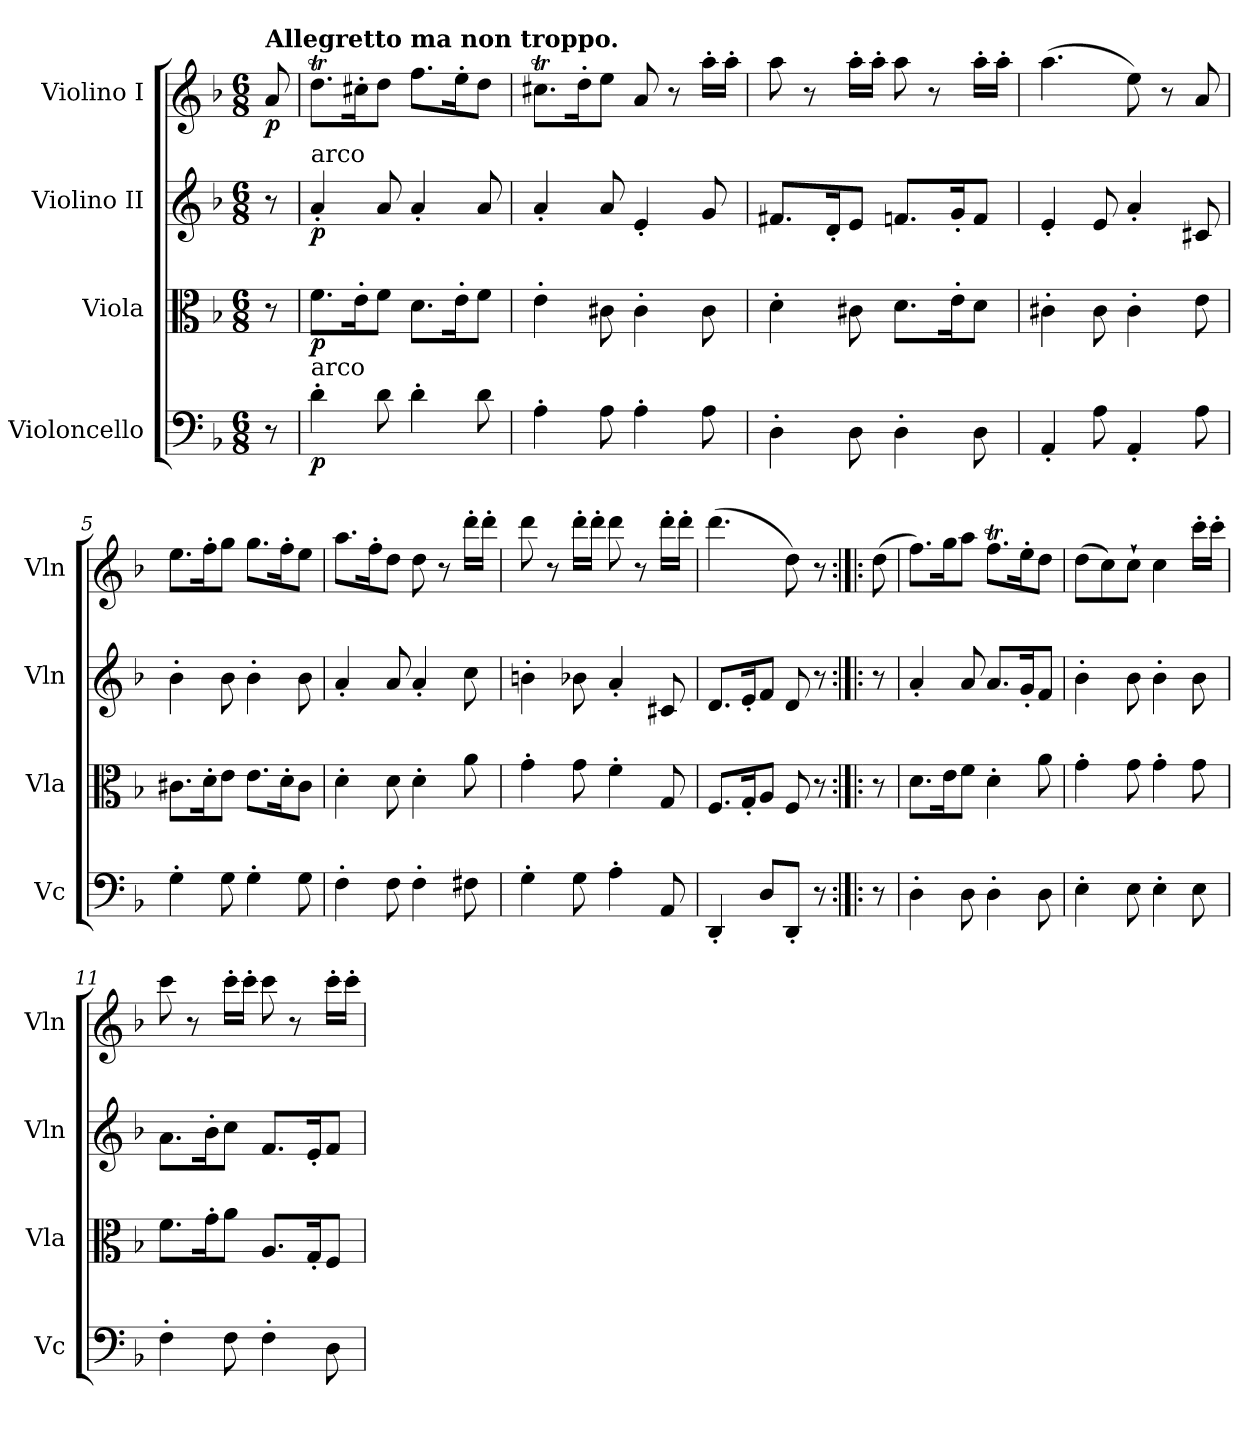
**kern	**dynam	**kern	**dynam	**kern	**dynam	**kern	**dynam
*part4	*part4	*part3	*part3	*part2	*part2	*part1	*part1
*staff4	*staff4	*staff3	*staff3	*staff2	*staff2	*staff1	*staff1
*I"Violoncello	*	*I"Viola	*	*I"Violino II	*	*I"Violino I	*
*I'Vc	*	*I'Vla	*	*I'Vln	*	*I'Vln	*
!!LO:LB:g=z
*clefF4	*	*clefC3	*	*clefG2	*	*clefG2	*
*k[b-]	*	*k[b-]	*	*k[b-]	*	*k[b-]	*
*M6/8	*	*M6/8	*	*M6/8	*	*M6/8	*
=	=	=	=	=	=	=	=
!	!	!	!	!	!	!LO:TX:a:B:t=Allegretto ma non troppo.	!
!	!	!	!	!	!	!	!LO:DY:b
8r	.	8r	.	8r	.	8a/	p
=1	=1	=1	=1	=1	=1	=1	=1
!	!	!	!	!LO:TX:a:t=arco	!	!	!
!LO:TX:a:t=arco	!	!	!	!	!	!	!
!	!LO:DY:b	!	!LO:DY:b	!	!LO:DY:b	!	!
4d'\	p	8.f\L	p	4a'/	p	8.ddT\L	.
.	.	16e'\K	.	.	.	16cc#X'\K	.
8d\	.	8f\J	.	8a/	.	8dd\J	.
4d'\	.	8.d\L	.	4a'/	.	8.ff\L	.
.	.	16e'\K	.	.	.	16ee'\K	.
8d\	.	8f\J	.	8a/	.	8dd\J	.
=2	=2	=2	=2	=2	=2	=2	=2
4A'\	.	4e'\	.	4a'/	.	8.cc#Xt\L	.
.	.	.	.	.	.	16dd'\K	.
8A\	.	8c#X\	.	8a/	.	8ee\J	.
4A'\	.	4c#'\	.	4e'/	.	8a/	.
.	.	.	.	.	.	8r	.
8A\	.	8c#\	.	8g/	.	16aa'\LL	.
.	.	.	.	.	.	16aa'\JJ	.
=3	=3	=3	=3	=3	=3	=3	=3
4D'\	.	4d'\	.	8.f#X/L	.	8aa\	.
.	.	.	.	.	.	8r	.
.	.	.	.	16d'/K	.	.	.
8D\	.	8c#X\	.	8e/J	.	16aa'\LL	.
.	.	.	.	.	.	16aa'\JJ	.
4D'\	.	8.d\L	.	8.fn/L	.	8aa\	.
.	.	.	.	.	.	8r	.
.	.	16e'\K	.	16g'/K	.	.	.
8D\	.	8d\J	.	8f/J	.	16aa'\LL	.
.	.	.	.	.	.	16aa'\JJ	.
=4	=4	=4	=4	=4	=4	=4	=4
4AA'/	.	4c#X'\	.	4e'/	.	(>4.aa\	.
8A\	.	8c#\	.	8e/	.	.	.
4AA'/	.	4c#'\	.	4a'/	.	8ee\)	.
.	.	.	.	.	.	8r	.
8A\	.	8e\	.	8c#X/	.	8a/	.
=5	=5	=5	=5	=5	=5	=5	=5
4G'\	.	8.c#X\L	.	4b-'\	.	8.ee\L	.
.	.	16d'\K	.	.	.	16ff'\K	.
8G\	.	8e\J	.	8b-\	.	8gg\J	.
4G'\	.	8.e\L	.	4b-'\	.	8.gg\L	.
.	.	16d'\K	.	.	.	16ff'\K	.
8G\	.	8c#\J	.	8b-\	.	8ee\J	.
!!LO:LB:g=z
=6	=6	=6	=6	=6	=6	=6	=6
4F'\	.	4d'\	.	4a'/	.	8.aa\L	.
.	.	.	.	.	.	16ff'\K	.
8F\	.	8d\	.	8a/	.	8dd\J	.
4F'\	.	4d'\	.	4a'/	.	8dd\	.
.	.	.	.	.	.	8r	.
8F#X\	.	8a\	.	8cc\	.	16ddd'\LL	.
.	.	.	.	.	.	16ddd'\JJ	.
=7	=7	=7	=7	=7	=7	=7	=7
4G'\	.	4g'\	.	4bn'\	.	8ddd\	.
.	.	.	.	.	.	8r	.
8G\	.	8g\	.	8b-X\	.	16ddd'\LL	.
.	.	.	.	.	.	16ddd'\JJ	.
4A'\	.	4f'\	.	4a'/	.	8ddd\	.
.	.	.	.	.	.	8r	.
8AA/	.	8G/	.	8c#X/	.	16ddd'\LL	.
.	.	.	.	.	.	16ddd'\JJ	.
=8	=8	=8	=8	=8	=8	=8	=8
4DD'/	.	8.F/L	.	8.d/L	.	(>4.ddd\	.
.	.	16G'/K	.	16e'/K	.	.	.
8D/L	.	8A/J	.	8f/J	.	.	.
8DD'/J	.	8F/	.	8d/	.	8dd\)	.
8r	.	8r	.	8r	.	8r	.
=8X1:|!|:	=8X1:|!|:	=8X1:|!|:	=8X1:|!|:	=8X1:|!|:	=8X1:|!|:	=8X1:|!|:	=8X1:|!|:
8r	.	8r	.	8r	.	(>8dd\	.
=9	=9	=9	=9	=9	=9	=9	=9
4D'\	.	8.d\L	.	4a'/	.	8.ff\L)	.
.	.	16e\K	.	.	.	16gg\K	.
8D\	.	8f\J	.	8a/	.	8aa\J	.
4D'\	.	4d'\	.	8.a/L	.	8.ffT\L	.
.	.	.	.	16g'/K	.	16ee'\K	.
8D\	.	8a\	.	8f/J	.	8dd\J	.
=10	=10	=10	=10	=10	=10	=10	=10
4E'\	.	4g'\	.	4b-'\	.	(>8dd\L	.
.	.	.	.	.	.	8cc\)	.
8E\	.	8g\	.	8b-\	.	8cc`\J	.
4E'\	.	4g'\	.	4b-'\	.	4cc\	.
8E\	.	8g\	.	8b-\	.	16ccc'\LL	.
.	.	.	.	.	.	16ccc'\JJ	.
=11	=11	=11	=11	=11	=11	=11	=11
4F'\	.	8.f\L	.	8.a\L	.	8ccc\	.
.	.	.	.	.	.	8r	.
.	.	16g'\K	.	16b-'\K	.	.	.
8F\	.	8a\J	.	8cc\J	.	16ccc'\LL	.
.	.	.	.	.	.	16ccc'\JJ	.
4F'\	.	8.A/L	.	8.f/L	.	8ccc\	.
.	.	.	.	.	.	8r	.
.	.	16G'/K	.	16e'/K	.	.	.
8D\	.	8F/J	.	8f/J	.	16ccc'\LL	.
.	.	.	.	.	.	16ccc'\JJ	.
=	=	=	=	=	=	=	=
*-	*-	*-	*-	*-	*-	*-	*-
